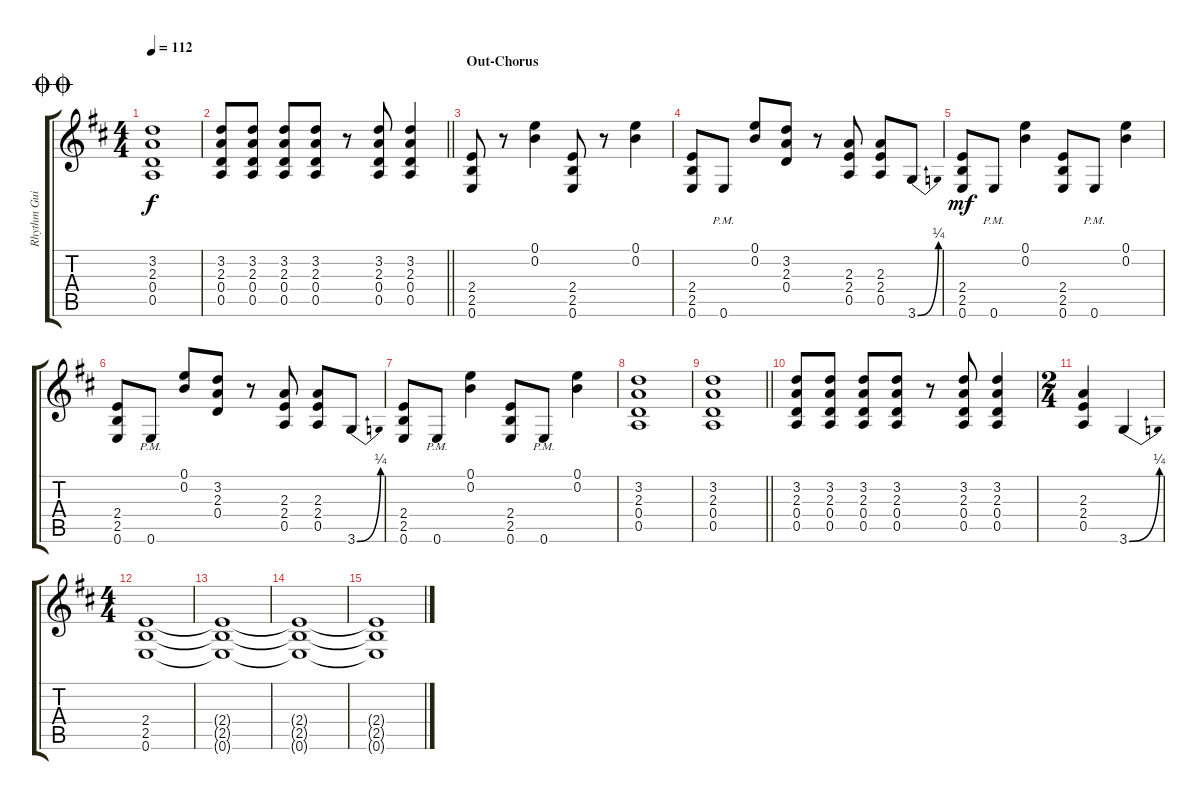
\track ("Rhythm Guitar" "Rhythm Gui") {instrument overdrivenguitar}
\staff {score tabs}
\tuning (E4 B3 G3 D3 A2 E2) {hide}
\ts (4 4)
\jump doublecoda
\tempo 112
\clef g2
\ks d
(3.2 2.3 0.4 0.5).1{dy f} |
\barLineRight lightlight
(3.2 2.3 0.4 0.5).8 (3.2 2.3 0.4 0.5).8 (3.2 2.3 0.4 0.5).8 (3.2 2.3 0.4 0.5).8 r.8 (3.2 2.3 0.4 0.5).8 (3.2 2.3 0.4 0.5).4 |
\section ("" "Out-Chorus")
(2.4 2.5 0.6).8 r.8 (0.1 0.2).4 (2.4 2.5 0.6).8 r.8 (0.1 0.2).4 |
(2.4 2.5 0.6).8 0.6{pm}.8 (0.1 0.2).8 (3.2 2.3 0.4).8 r.8 (2.3 2.4 0.5).8 (2.3 2.4 0.5).8 3.6{be (bend 0 0 60 1)}.8 |
(2.4 2.5 0.6).8{dy mf} 0.6{pm}.8 (0.1 0.2).4 (2.4 2.5 0.6).8 0.6{pm}.8 (0.1 0.2).4 |
(2.4 2.5 0.6).8 0.6{pm}.8 (0.1 0.2).8 (3.2 2.3 0.4).8 r.8 (2.3 2.4 0.5).8 (2.3 2.4 0.5).8 3.6{be (bend 0 0 60 1)}.8 |
(2.4 2.5 0.6).8 0.6{pm}.8 (0.1 0.2).4 (2.4 2.5 0.6).8 0.6{pm}.8 (0.1 0.2).4 |
(3.2 2.3 0.4 0.5).1 |
\barLineRight lightlight
(3.2 2.3 0.4 0.5).1 |
(3.2 2.3 0.4 0.5).8 (3.2 2.3 0.4 0.5).8 (3.2 2.3 0.4 0.5).8 (3.2 2.3 0.4 0.5).8 r.8 (3.2 2.3 0.4 0.5).8 (3.2 2.3 0.4 0.5).4 |
\ts (2 4)
(2.3 2.4 0.5).4 3.6{be (bend 0 0 60 1)}.4 |
\ts (4 4)
(2.4 2.5 0.6).1 |
(2.4{t} 2.5{t} 0.6{t}).1 |
(2.4{t} 2.5{t} 0.6{t}).1 |
(2.4{t} 2.5{t} 0.6{t}).1
